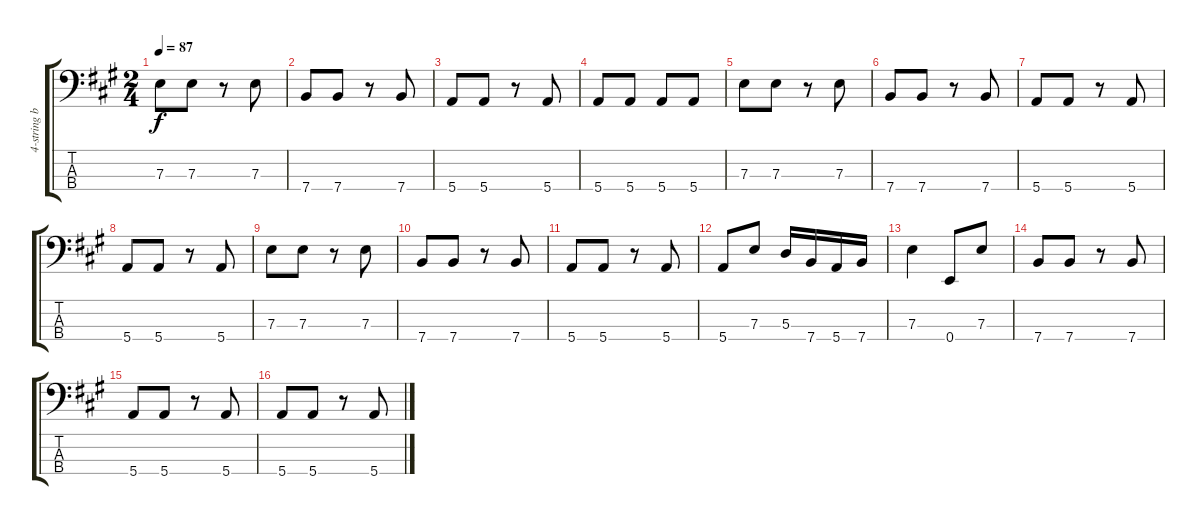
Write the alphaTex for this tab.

\track ("4-string bass" "4-string b") {instrument electricbassfinger}
\staff {score tabs}
\tuning (G2 D2 A1 E1) {hide}
\ts (2 4)
\tempo 87
\clef f4
\ks a
7.3.8{dy f} 7.3.8 r.8 7.3.8 |
7.4.8 7.4.8 r.8 7.4.8 |
5.4.8 5.4.8 r.8 5.4.8 |
5.4.8 5.4.8 5.4.8 5.4.8 |
7.3.8 7.3.8 r.8 7.3.8 |
7.4.8 7.4.8 r.8 7.4.8 |
5.4.8 5.4.8 r.8 5.4.8 |
5.4.8 5.4.8 r.8 5.4.8 |
7.3.8 7.3.8 r.8 7.3.8 |
7.4.8 7.4.8 r.8 7.4.8 |
5.4.8 5.4.8 r.8 5.4.8 |
5.4.8 7.3.8 5.3.16 7.4.16 5.4.16 7.4.16 |
7.3.4 0.4.8 7.3.8 |
7.4.8 7.4.8 r.8 7.4.8 |
5.4.8 5.4.8 r.8 5.4.8 |
5.4.8 5.4.8 r.8 5.4.8
